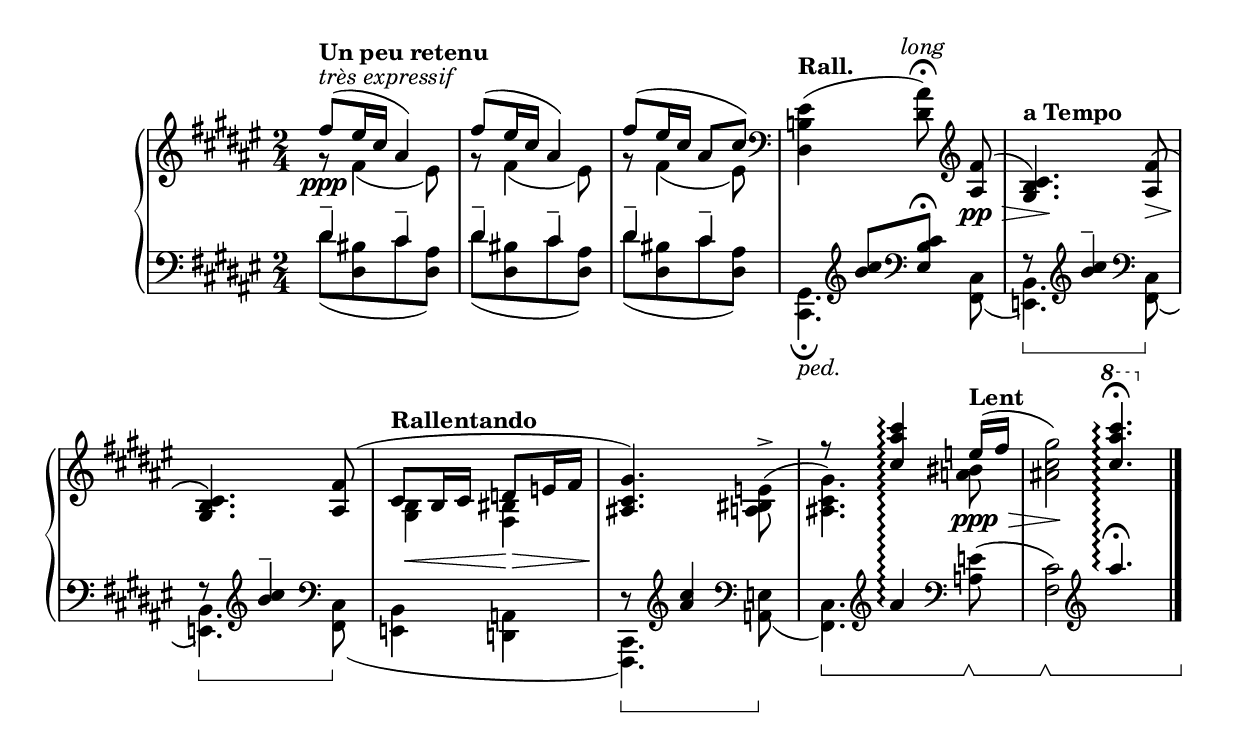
%% DO NOT EDIT this file manually; it is automatically
%% generated from LSR http://lsr.dsi.unimi.it
%% Make any changes in LSR itself, or in Documentation/snippets/new/ ,
%% and then run scripts/auxiliar/makelsr.py
%%
%% This file is in the public domain.
\version "2.16.0"

\header {
  lsrtags = "headword"

  texidoc = "
Keyboard headword

"
  doctitle = "Keyboard headword"
} % begin verbatim

% M. Ravel, Sonatine (1905)
% First movement
\include "english.ly"

\layout {
  \context {
    \Score
    \remove "Bar_number_engraver"
  }
}

fermataLong = \markup {
  \override #'(direction . 1)
  \override #'(baseline-skip . 2) {
    \dir-column {
      \musicglyph #"scripts.ufermata"
      \text \italic \center-align long
    }
  }
}

\new PianoStaff <<
  \set PianoStaff.connectArpeggios = ##t
  \new Staff {
    \time 2/4
    \key fs \major
    <<
      \new Voice {
        \voiceOne
        fs''8 ( ^\markup {
          \override #'(baseline-skip . 2.4) \column {
            \line \bold { Un peu retenu }
            \line \italic { très expressif }
          }
        }
        es''16
        cs''16
        as'4 )
        |
        fs''8 (
        es''16
        cs''16
        as'4 )
        |
        fs''8 (
        es''16
        cs''16
        as'8
        cs''8 )
        |
      }
      \new Voice {
        \voiceTwo
        gs'8\rest \ppp
        fs'4 (
        es'8 )
        |
        gs'8\rest
        fs'4 (
        es'8 )
        |
        gs'8\rest
        fs'4 (
        es'8 )
        |
      }
    >>
    \clef bass
    <ds b! es'>4 ( ^ \markup \bold { Rall. }
    \override Script #'stencil = #(lambda (grob)
      (grob-interpret-markup grob fermataLong))
    <ds' as'>8 ) \fermata
    \noBeam
    \clef treble
    \slurUp
    \once \override Hairpin #'to-barline = ##f
    <as fs'>8 ( \pp \>
    |
    <gs b cs'>4. \! ) ^\markup \bold { a Tempo }
    \slurUp
    <as fs'>8 ^\( \>
    |
    <gs b cs'>4. \! \)
    <<
      \new Voice {
        \voiceOne
        <as fs'>8 (
        |
        cs'8 ^\markup \bold { Rallentando }
        b16
        cs'16
        d'8
        e'16
        fs'16
        |
        <as! cs' gs'>4. )
        s8
        |
        r8
        <cs'' as'' cs'''>4 \arpeggio
        e''16 ( ^\markup \bold { Lent }
        fs''16
        |
        \voiceTwo
        <as'! cs'' gs''>2 )
        |
      }
      \new Voice {
        \voiceTwo
        s8
        |
        <gs b>4 \<
        <fs bs>4 \>
        |
        s4. \!
        \slurUp
        \once \override Script #'direction = #UP
        <a bs e'>8 ( \accent
        |
        <as! cs' gs'>4. )
        \once \override Hairpin #'to-barline = ##f
        <a' bs'>8 \ppp \>
        |
        s8 \!
        \stemDown
        \once \override Script #'direction = #UP
        \ottava #1
        \voiceOne
        \once \override PianoStaff.Arpeggio #'padding = #0.8
        <cs''' as''' cs''''>4. \arpeggio \fermata
        \ottava #0
        \bar "|."
      }
    >>
  }
  \new Staff <<
    \set Staff.pedalSustainStyle = #'bracket
    \key fs \major
    \clef bass
    \new Voice {
      \voiceOne
      ds'4 \tenuto
      cs'4 \tenuto
      |
      ds'4 \tenuto
      cs'4 \tenuto
      |
      ds'4 \tenuto
      cs'4 \tenuto
      |
      s8
      \clef treble
      <b' cs''>8 [
      \clef bass
      <es b cs'>8 \fermata ]
      s8
      |
      fs8\rest
      \clef treble
      <b' cs''>4 \tenuto
      s8
      |
      fs8\rest
      \clef treble
      <b' cs''>4 \tenuto
      s8
      |
      s2
      |
      ds8\rest
      \clef treble
      <as' cs''>4
      \clef bass
      s8
      |
      s8
      \clef treble
      <as'>4 \arpeggio
      \clef bass
      s8
      |
      s8
      \clef treble
      <as''>4. \arpeggio \fermata
      |
    }
    \new Voice {
      \voiceTwo
      ds'8 [ (
      < ds bs >8
      cs'8
      < ds as >8 ] )
      |
      ds'8 [ (
      < ds bs >8
      cs'8
      < ds as >8 ] )
      |
      ds'8 [ (
      < ds bs >8
      cs'8
      < ds as >8 ] )
      |
      \once \override Script #'outside-staff-priority = #100
      \once \override TextScript #'outside-staff-priority = #500
      <cs, gs,>4. \fermata _\markup \italic { ped. }
      <fs, cs>8 (
      |
      <e, b,>4. ) \sustainOn
      \clef bass
      <fs, cs>8 \( \sustainOff
      |
      <e, b,>4. \) \sustainOn
      \clef bass
      <fs, cs>8 ( \sustainOff
      |
      <e, b,>4
      <d, a,>4
      |
      <fs,, cs,>4. ) \sustainOn
      <a, e>8 ( \sustainOff
      |
      <fs, cs>4. ) \sustainOn
      \slurUp
      <a e'>8 ( \sustainOff \sustainOn
      |
      <fs cs'>2 ) \sustainOff \sustainOn
      |
    }
  >>
>>
